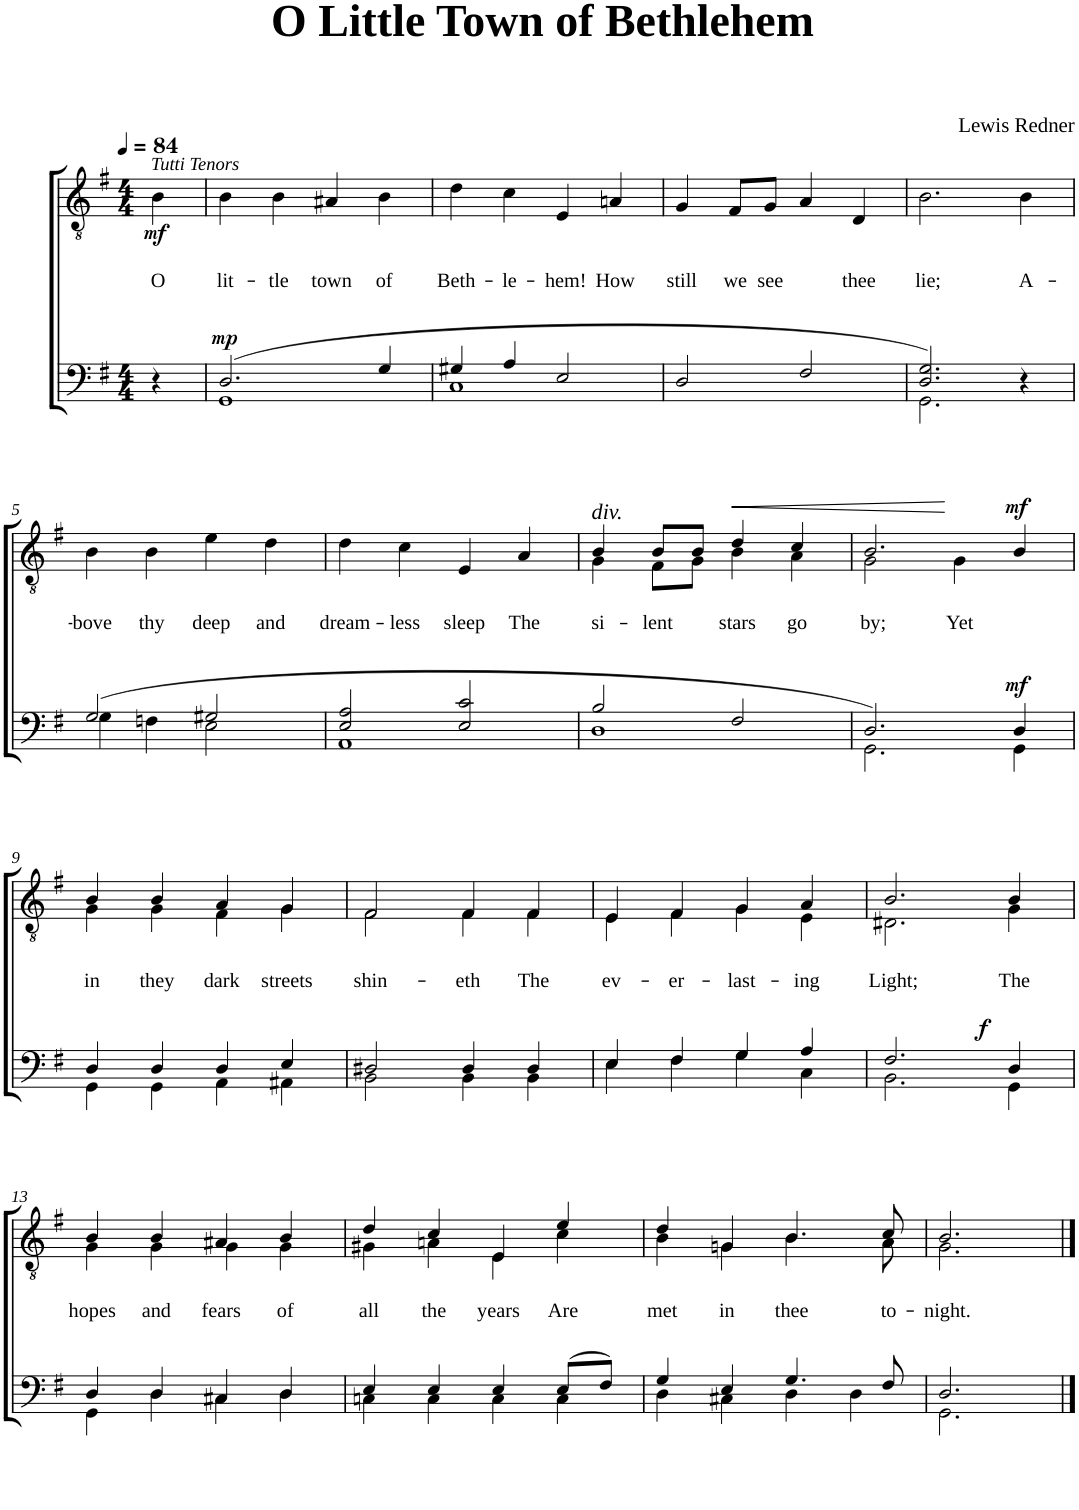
**kern	**dynam	**kern	**text	**dynam
*part2	*part2	*part1	*part1	*part1
*staff2	*staff2	*staff1	*staff1	*staff1
*I"Basses	*	*I"Tenors	*	*
*clefF4	*	*clefGv2	*	*
*k[f#]	*	*k[f#]	*	*
*M4/4	*	*M4/4	*	*
*MM84	*	*MM84	*	*
=	=	=	=	=
!	!	!LO:TX:a:i:t=Tutti Tenors	!	!
!	!	!	!LO:LY:b	!LO:DY:b
4r	.	4B\	O	mf
=1	=1	=1	=1	=1
*^	*	*	*	*
!	!	!LO:DY:a	!	!LO:LY:b	!
(>2.D/	1GG	mp	4B\	lit-	.
!	!	!	!	!LO:LY:b	!
.	.	.	4B\	-tle	.
!	!	!	!	!LO:LY:b	!
.	.	.	4A#X/	town	.
!	!	!	!	!LO:LY:b	!
4G/	.	.	4B\	of	.
=2	=2	=2	=2	=2	=2
!	!	!	!	!LO:LY:b	!
4G#X/	1C	.	4d\	Beth-	.
!	!	!	!	!LO:LY:b	!
4A/	.	.	4c\	-le-	.
!	!	!	!	!LO:LY:b	!
2E/	.	.	4E/	-hem!	.
!	!	!	!	!LO:LY:b	!
.	.	.	4An/	How	.
*v	*v	*	*	*	*
=3	=3	=3	=3	=3
!	!	!	!LO:LY:b	!
2D/	.	4G/	still	.
!	!	!	!LO:LY:b	!
.	.	8F#/L	we	.
!	!	!	!LO:LY:b	!
.	.	8G/J	see	.
2F#/	.	4A/	.	.
!	!	!	!LO:LY:b	!
.	.	4D/	thee	.
=4	=4	=4	=4	=4
*^	*	*	*	*
!	!	!	!	!LO:LY:b	!
2.D/ 2.G/)	2.GG\	.	2.B\	lie;	.
!	!	!	!	!LO:LY:b	!
4r	4ryy	.	4B\	A-	.
!!LO:LB:g=z
=5	=5	=5	=5	=5	=5
!	!	!	!	!LO:LY:b	!
(2G/	4G\	.	4B\	-bove	.
!	!	!	!	!LO:LY:b	!
.	4Fn\	.	4B\	thy	.
!	!	!	!	!LO:LY:b	!
2G#X/	2E\	.	4e\	deep	.
!	!	!	!	!LO:LY:b	!
.	.	.	4d\	and	.
=6	=6	=6	=6	=6	=6
!	!	!	!	!LO:LY:b	!
2E/ 2A/	1AA	.	4d\	dream-	.
!	!	!	!	!LO:LY:b	!
.	.	.	4c\	-less	.
!	!	!	!	!LO:LY:b	!
2E/ 2c/	.	.	4E/	sleep	.
!	!	!	!	!LO:LY:b	!
.	.	.	4A/	The	.
=7	=7	=7	=7	=7	=7
*	*	*	*^	*	*
!	!	!	!LO:TX:a:i:t=div.	!	!	!
!	!	!	!	!	!LO:LY:b	!
2B/	1D	.	4B/	4G\	si-	.
!	!	!	!	!	!LO:LY:b	!
.	.	.	8B/L	8F#\L	-lent	.
.	.	.	8B/J	8G\J	.	.
!	!	!	!	!	!LO:LY:b	!LO:HP:b
2F#/	.	.	4d/	4B\	stars	<
!	!	!	!	!	!LO:LY:b	!
.	.	.	4c/	4A\	go	.
=8	=8	=8	=8	=8	=8	=8
!	!	!	!	!	!LO:LY:b	!
2.D/)	2.GG\	.	2.B/	2G\	by;	.
!	!	!	!	!	!LO:LY:b	!
.	.	.	.	4G\	Yet	[
!	!	!LO:DY:a	!	!	!	!LO:DY:a
4D/	4GG\	mf	4B/	4ryy	.	mf
!!LO:LB:g=z	!!
=9	=9	=9	=9	=9	=9	=9
!	!	!	!	!	!LO:LY:b	!
4D/	4GG\	.	4B/	4G\	in	.
!	!	!	!	!	!LO:LY:b	!
4D/	4GG\	.	4B/	4G\	they	.
!	!	!	!	!	!LO:LY:b	!
4D/	4AA\	.	4A/	4F#\	dark	.
!	!	!	!	!	!LO:LY:b	!
4E/	4AA#X\	.	4G/	4G\	streets	.
=10	=10	=10	=10	=10	=10	=10
!	!	!	!	!	!LO:LY:b	!
2D#X/	2BB\	.	2F#/	2F#\	shin-	.
!	!	!	!	!	!LO:LY:b	!
4D#/	4BB\	.	4F#/	4F#\	-eth	.
!	!	!	!	!	!LO:LY:b	!
4D#/	4BB\	.	4F#/	4F#\	The	.
=11	=11	=11	=11	=11	=11	=11
!	!	!	!	!	!LO:LY:b	!
4E/	4E\	.	4E/	4E\	ev-	.
!	!	!	!	!	!LO:LY:b	!
4F#/	4F#\	.	4F#/	4F#\	-er-	.
!	!	!	!	!	!LO:LY:b	!
4G/	4G\	.	4G/	4G\	-last-	.
!	!	!	!	!	!LO:LY:b	!
4A/	4C\	.	4A/	4E\	-ing	.
=12	=12	=12	=12	=12	=12	=12
!	!	!	!	!	!LO:LY:b	!
2.F#/	2.BB\	.	2.B/	2.D#X\	Light;	.
!	!	!LO:DY:a	!	!	!LO:LY:b	!
4D/	4GG\	f	4B/	4G\	The	.
!!LO:LB:g=z	!!
=13	=13	=13	=13	=13	=13	=13
!	!	!	!	!	!LO:LY:b	!
4D/	4GG\	.	4B/	4G\	hopes	.
!	!	!	!	!	!LO:LY:b	!
4D/	4D\	.	4B/	4G\	and	.
!	!	!	!	!	!LO:LY:b	!
4C#X/	4C#\	.	4A#X/	4G\	fears	.
!	!	!	!	!	!LO:LY:b	!
4D/	4D\	.	4B/	4G\	of	.
=14	=14	=14	=14	=14	=14	=14
!	!	!	!	!	!LO:LY:b	!
4E/	4Cn\	.	4d/	4G#X\	all	.
!	!	!	!	!	!LO:LY:b	!
4E/	4C\	.	4c/	4An\	the	.
!	!	!	!	!	!LO:LY:b	!
4E/	4C\	.	4E/	4E\	years	.
!	!	!	!	!	!LO:LY:b	!
(>8E/L	4C\	.	4e/	4c\	Are	.
8F#/J)	.	.	.	.	.	.
=15	=15	=15	=15	=15	=15	=15
!	!	!	!	!	!LO:LY:b	!
4G/	4D\	.	4d/	4B\	met	.
!	!	!	!	!	!LO:LY:b	!
4E/	4C#X\	.	4Gn/	4Gn\	in	.
!	!	!	!	!	!LO:LY:b	!
4.G/	4D\	.	4.B/	4.B\	thee	.
.	4D\	.	.	.	.	.
!	!	!	!	!	!LO:LY:b	!
8F#/	.	.	8c/	8A\	to-	.
=16	=16	=16	=16	=16	=16	=16
!	!	!	!	!	!LO:LY:b	!
2.D/	2.GG\	.	2.B/	2.G\	-night.	.
*v	*v	*	*	*	*	*
*	*	*v	*v	*	*
==	==	==	==	==
*-	*-	*-	*-	*-
